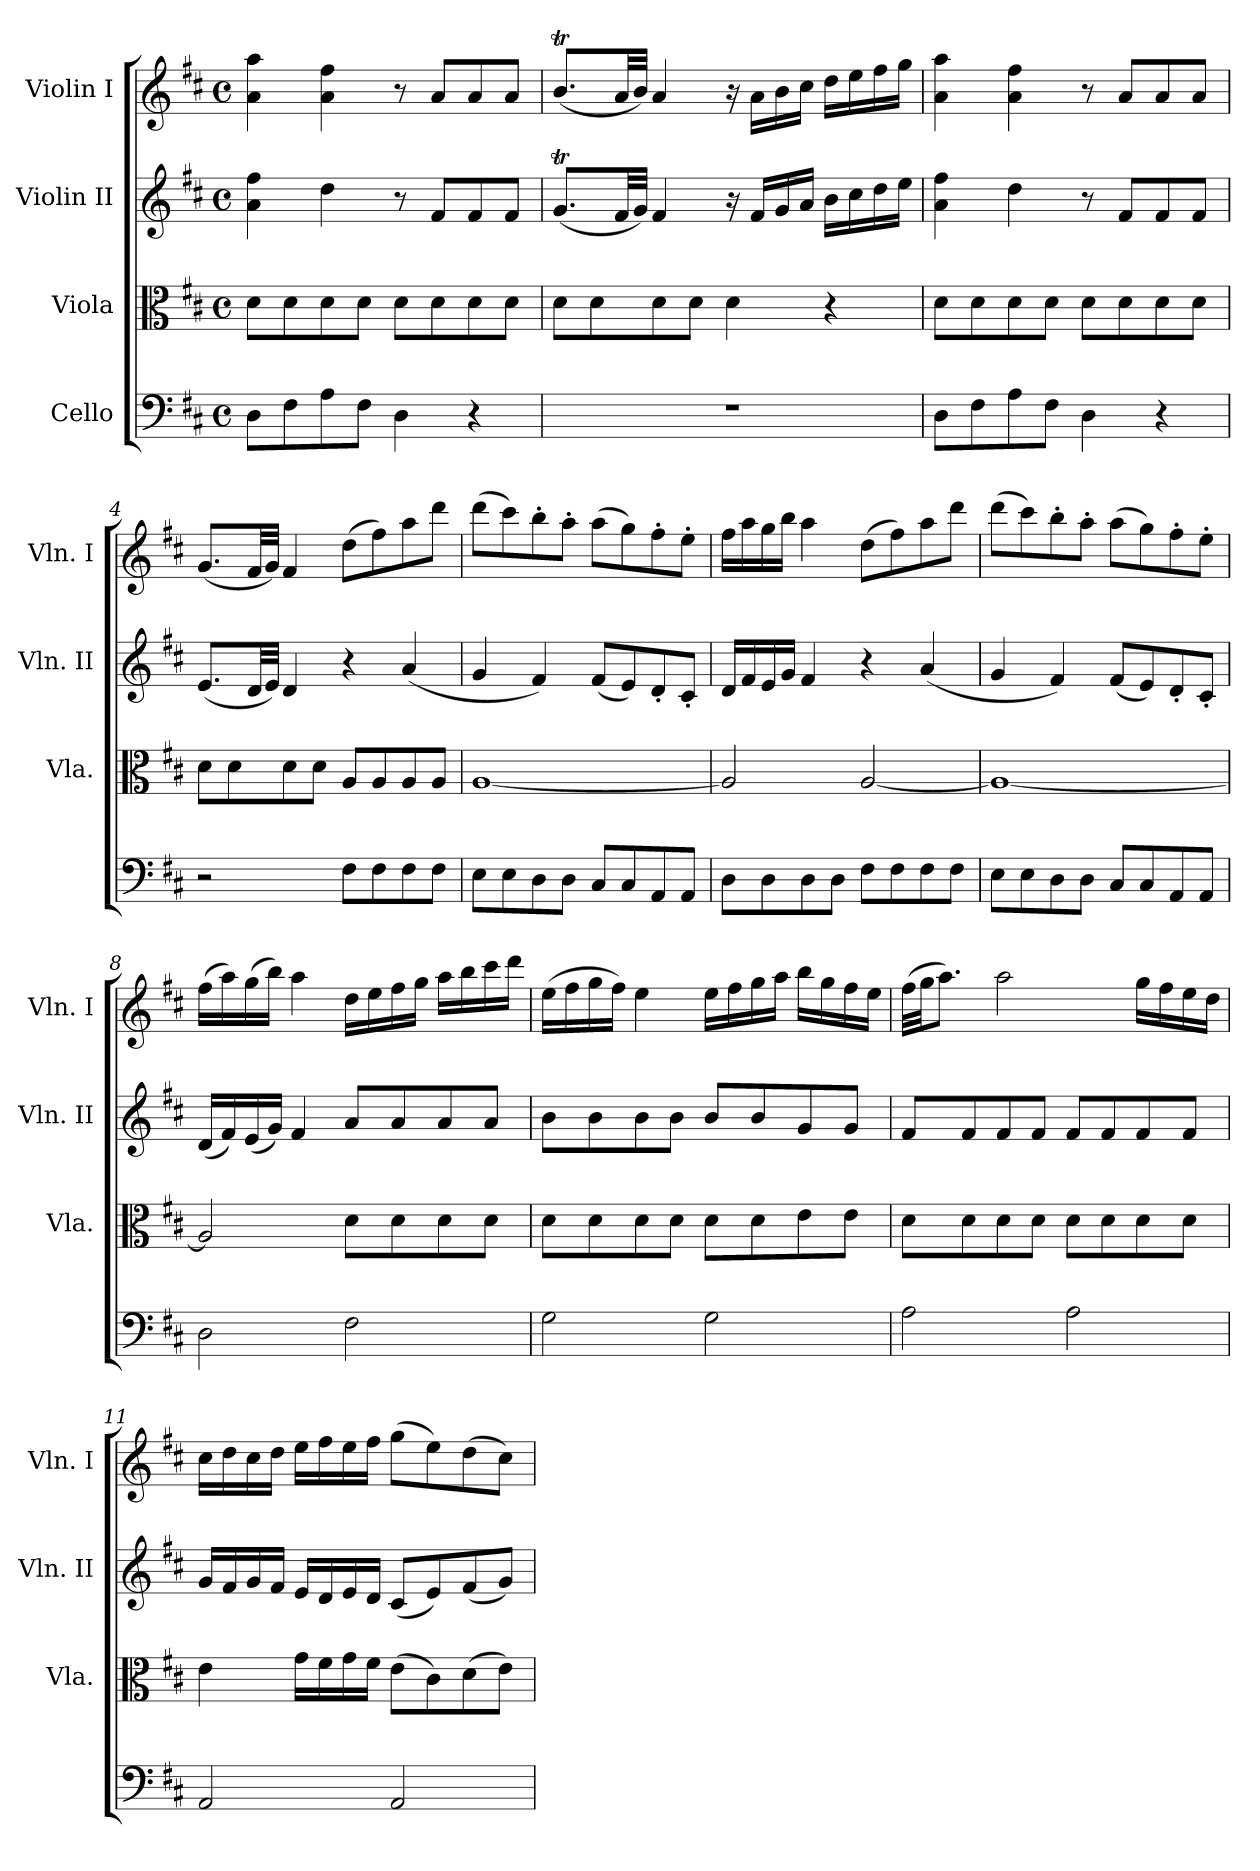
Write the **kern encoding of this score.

**kern	**kern	**kern	**kern
*part4	*part3	*part2	*part1
*staff4	*staff3	*staff2	*staff1
*I"Cello	*I"Viola	*I"Violin II	*I"Violin I
*	*I'Vla.	*I'Vln. II	*I'Vln. I
*clefF4	*clefC3	*clefG2	*clefG2
*k[f#c#]	*k[f#c#]	*k[f#c#]	*k[f#c#]
*D:	*D:	*D:	*D:
*M4/4	*M4/4	*M4/4	*M4/4
*met(c)	*met(c)	*met(c)	*met(c)
=1	=1	=1	=1
8DL	8dL	4a 4ff#	4a 4aa
8F#	8d	.	.
8A	8d	4dd	4a 4ff#
8F#J	8dJ	.	.
4D	8dL	8r	8r
.	8d	8f#L	8aL
4r	8d	8f#	8a
.	8dJ	8f#J	8aJ
=2	=2	=2	=2
1r	8dL	(8.gTL	(8.bTL
.	8d	.	.
.	.	32f#LL	32aLL
.	.	32gJJJ)	32bJJJ)
.	8d	4f#	4a
.	8dJ	.	.
.	4d	16r	16r
.	.	16f#LL	16aLL
.	.	16g	16b
.	.	16aJJ	16cc#JJ
.	4r	16bLL	16ddLL
.	.	16cc#	16ee
.	.	16dd	16ff#
.	.	16eeJJ	16ggJJ
=3	=3	=3	=3
8DL	8dL	4a 4ff#	4a 4aa
8F#	8d	.	.
8A	8d	4dd	4a 4ff#
8F#J	8dJ	.	.
4D	8dL	8r	8r
.	8d	8f#L	8aL
4r	8d	8f#	8a
.	8dJ	8f#J	8aJ
=4	=4	=4	=4
2r	8dL	(8.eL	(8.gL
.	8d	.	.
.	.	32dLL	32f#LL
.	.	32eJJJ)	32gJJJ)
.	8d	4d	4f#
.	8dJ	.	.
8F#L	8AL	4r	(8ddL
8F#	8A	.	8ff#)
8F#	8A	(4a	8aa
8F#J	8AJ	.	8dddJ
=5	=5	=5	=5
8EL	[1A	4g	(8dddL
8E	.	.	8ccc#)
8D	.	4f#)	8bb'
8DJ	.	.	8aa'J
8C#L	.	(8f#L	(8aaL
8C#	.	8e)	8gg)
8AA	.	8d'	8ff#'
8AAJ	.	8c#'J	8ee'J
=6	=6	=6	=6
8DL	2A]	16dLL	16ff#LL
.	.	16f#	16aa
8D	.	16e	16gg
.	.	16gJJ	16bbJJ
8D	.	4f#	4aa
8DJ	.	.	.
8F#L	[2A	4r	(8ddL
8F#	.	.	8ff#)
8F#	.	(4a	8aa
8F#J	.	.	8dddJ
=7	=7	=7	=7
8EL	1A_	4g	(8dddL
8E	.	.	8ccc#)
8D	.	4f#)	8bb'
8DJ	.	.	8aa'J
8C#L	.	(8f#L	(8aaL
8C#	.	8e)	8gg)
8AA	.	8d'	8ff#'
8AAJ	.	8c#'J	8ee'J
=8	=8	=8	=8
2D	2A]	(16dLL	(16ff#LL
.	.	16f#)	16aa)
.	.	(16e	(16gg
.	.	16gJJ)	16bbJJ)
.	.	4f#	4aa
2F#	8dL	8aL	16ddLL
.	.	.	16ee
.	8d	8a	16ff#
.	.	.	16ggJJ
.	8d	8a	16aaLL
.	.	.	16bb
.	8dJ	8aJ	16ccc#
.	.	.	16dddJJ
=9	=9	=9	=9
2G	8dL	8bL	(16eeLL
.	.	.	16ff#
.	8d	8b	16gg
.	.	.	16ff#JJ)
.	8d	8b	4ee
.	8dJ	8bJ	.
2G	8dL	8bL	16eeLL
.	.	.	16ff#
.	8d	8b	16gg
.	.	.	16aaJJ
.	8e	8g	16bbLL
.	.	.	16gg
.	8eJ	8gJ	16ff#
.	.	.	16eeJJ
=10	=10	=10	=10
2A	8dL	8f#L	(32ff#LLL
.	.	.	32ggJJ
.	.	.	8.aaJ)
.	8d	8f#	.
.	8d	8f#	2aa
.	8dJ	8f#J	.
2A	8dL	8f#L	.
.	8d	8f#	.
.	8d	8f#	16ggLL
.	.	.	16ff#
.	8dJ	8f#J	16ee
.	.	.	16ddJJ
=11	=11	=11	=11
2AA	4e	16gLL	16cc#LL
.	.	16f#	16dd
.	.	16g	16cc#
.	.	16f#JJ	16ddJJ
.	16gLL	16eLL	16eeLL
.	16f#	16d	16ff#
.	16g	16e	16ee
.	16f#JJ	16dJJ	16ff#JJ
2AA	(8eL	(8c#L	(8ggL
.	8c#)	8e)	8ee)
.	(8d	(8f#	(8dd
.	8eJ)	8gJ)	8cc#J)
=	=	=	=
*-	*-	*-	*-
